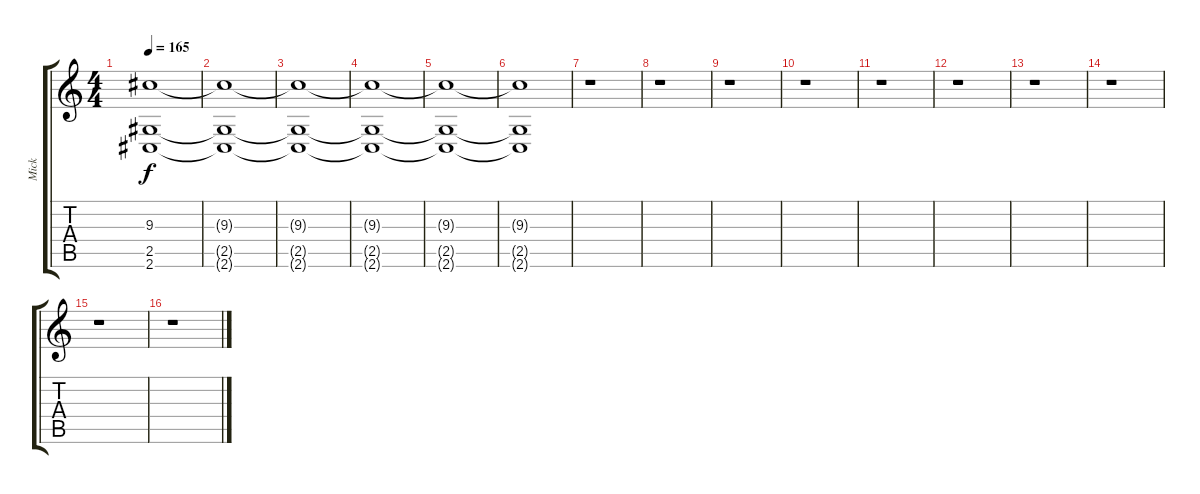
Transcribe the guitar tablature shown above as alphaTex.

\track ("Mick" "Mick") {instrument distortionguitar}
\staff {score tabs}
\tuning (Db4 Ab3 E3 B2 Gb2 B1) {hide}
\ts (4 4)
\tempo 165
\clef g2
\ks c
(9.3{t} 2.5{t} 2.6{t}).1{dy f} |
(9.3{t} 2.5{t} 2.6{t}).1 |
(9.3{t} 2.5{t} 2.6{t}).1 |
(9.3{t} 2.5{t} 2.6{t}).1{volume 0} |
(9.3{t} 2.5{t} 2.6{t}).1 |
(9.3{t} 2.5{t} 2.6{t}).1 |
r.1 |
r.1 |
r.1 |
r.1 |
r.1 |
r.1 |
r.1 |
r.1 |
r.1 |
r.1
